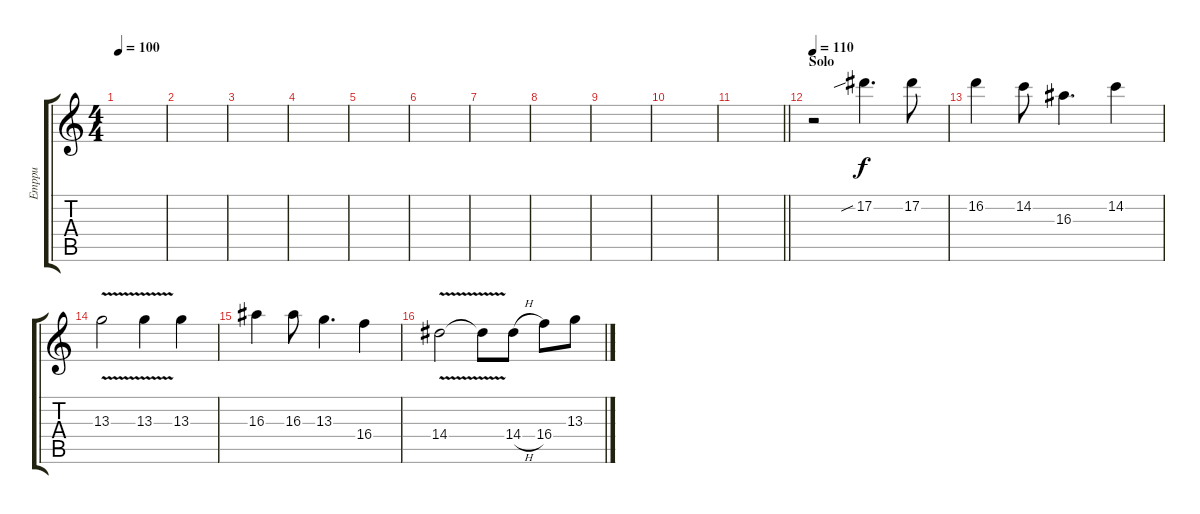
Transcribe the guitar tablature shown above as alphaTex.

\track ("Emppu" "Emppu") {instrument distortionguitar}
\staff {score tabs}
\tuning (Eb4 Bb3 Gb3 Db3 Ab2 Eb2) {hide}
\ts (4 4)
\tempo 100
\clef g2
\ks c
|
|
|
|
|
|
|
|
|
|
\barLineRight lightlight
|
\section ("" "Solo")
\tempo 110
r.2{volume 16 instrument distortionguitar} 17.2{sib}.4{d} 17.2.8 |
16.2.4 14.2.8 16.3.4{d} 14.2.4 |
13.3{v}.2 13.3{v}.4 13.3.4 |
16.3.4 16.3.8 13.3.4{d} 16.4.4 |
14.4{v}.2 14.4{t}.8 14.4{h}.8 16.4.8 13.3{h}.8
